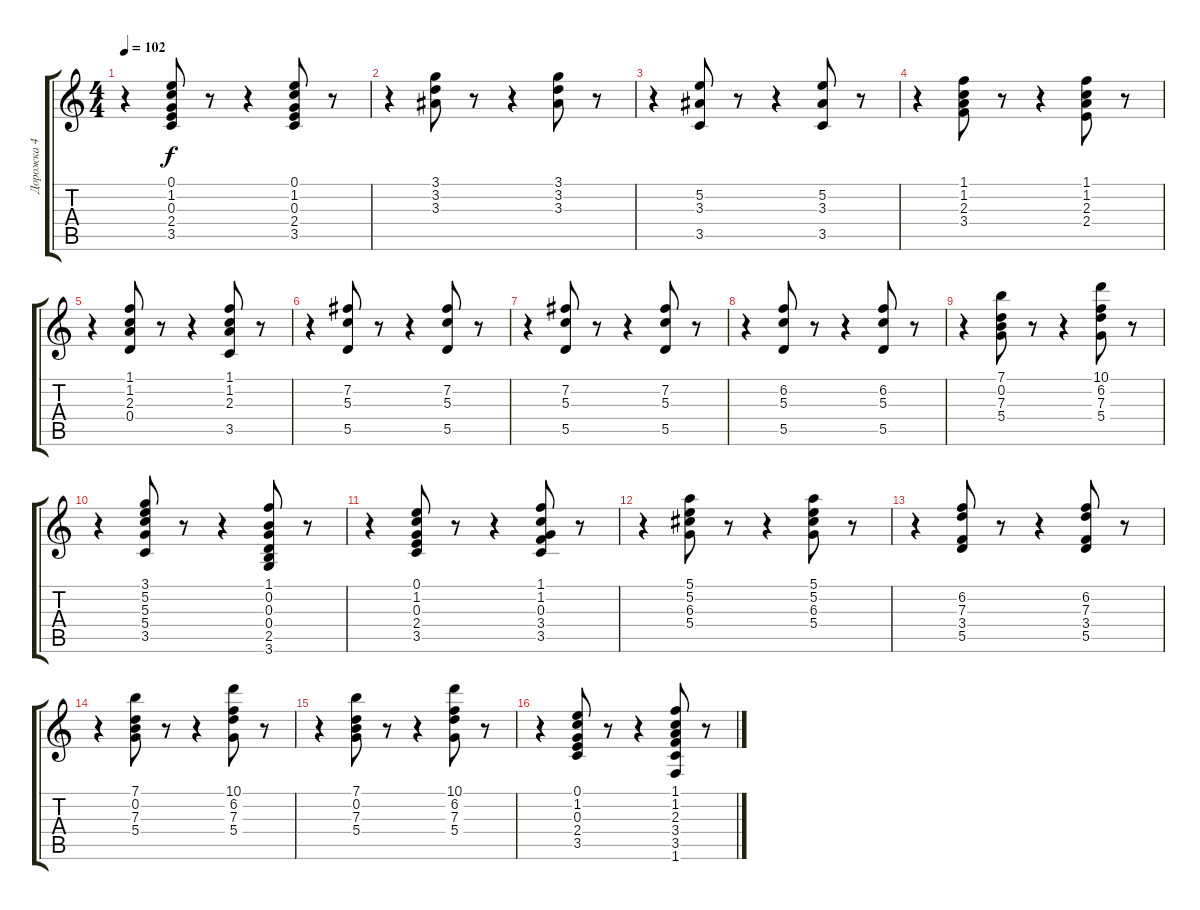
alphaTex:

\track ("Дорожка 4" "Дорожка 4") {instrument electricguitarclean}
\staff {score tabs}
\tuning (E4 B3 G3 D3 A2 E2) {hide}
\ts (4 4)
\tempo 102
\clef g2
\ks c
r.4{dy f} (0.1 1.2 0.3 2.4 3.5).8 r.8 r.4 (0.1 1.2 0.3 2.4 3.5).8 r.8 |
r.4 (3.1 3.2 3.3).8 r.8 r.4 (3.1 3.2 3.3).8 r.8 |
r.4 (5.2 3.3 3.5).8 r.8 r.4 (5.2 3.3 3.5).8 r.8 |
r.4 (1.1 1.2 2.3 3.4).8 r.8 r.4 (1.1 1.2 2.3 2.4).8 r.8 |
r.4 (1.1 1.2 2.3 0.4).8 r.8 r.4 (1.1 1.2 2.3 3.5).8 r.8 |
r.4 (7.2 5.3 5.5).8 r.8 r.4 (7.2 5.3 5.5).8 r.8 |
r.4 (7.2 5.3 5.5).8 r.8 r.4 (7.2 5.3 5.5).8 r.8 |
r.4 (6.2 5.3 5.5).8 r.8 r.4 (6.2 5.3 5.5).8 r.8 |
r.4 (7.1 0.2 7.3 5.4).8 r.8 r.4 (10.1 6.2 7.3 5.4).8 r.8 |
r.4 (3.1 5.2 5.3 5.4 3.5).8 r.8 r.4 (1.1 0.2 0.3 0.4 2.5 3.6).8 r.8 |
r.4 (0.1 1.2 0.3 2.4 3.5).8 r.8 r.4 (1.1 1.2 0.3 3.4 3.5).8 r.8 |
r.4 (5.1 5.2 6.3 5.4).8 r.8 r.4 (5.1 5.2 6.3 5.4).8 r.8 |
r.4 (6.2 7.3 3.4 5.5).8 r.8 r.4 (6.2 7.3 3.4 5.5).8 r.8 |
r.4 (7.1 0.2 7.3 5.4).8 r.8 r.4 (10.1 6.2 7.3 5.4).8 r.8 |
r.4 (7.1 0.2 7.3 5.4).8 r.8 r.4 (10.1 6.2 7.3 5.4).8 r.8 |
r.4 (0.1 1.2 0.3 2.4 3.5).8 r.8 r.4 (1.1 1.2 2.3 3.4 3.5 1.6).8 r.8
